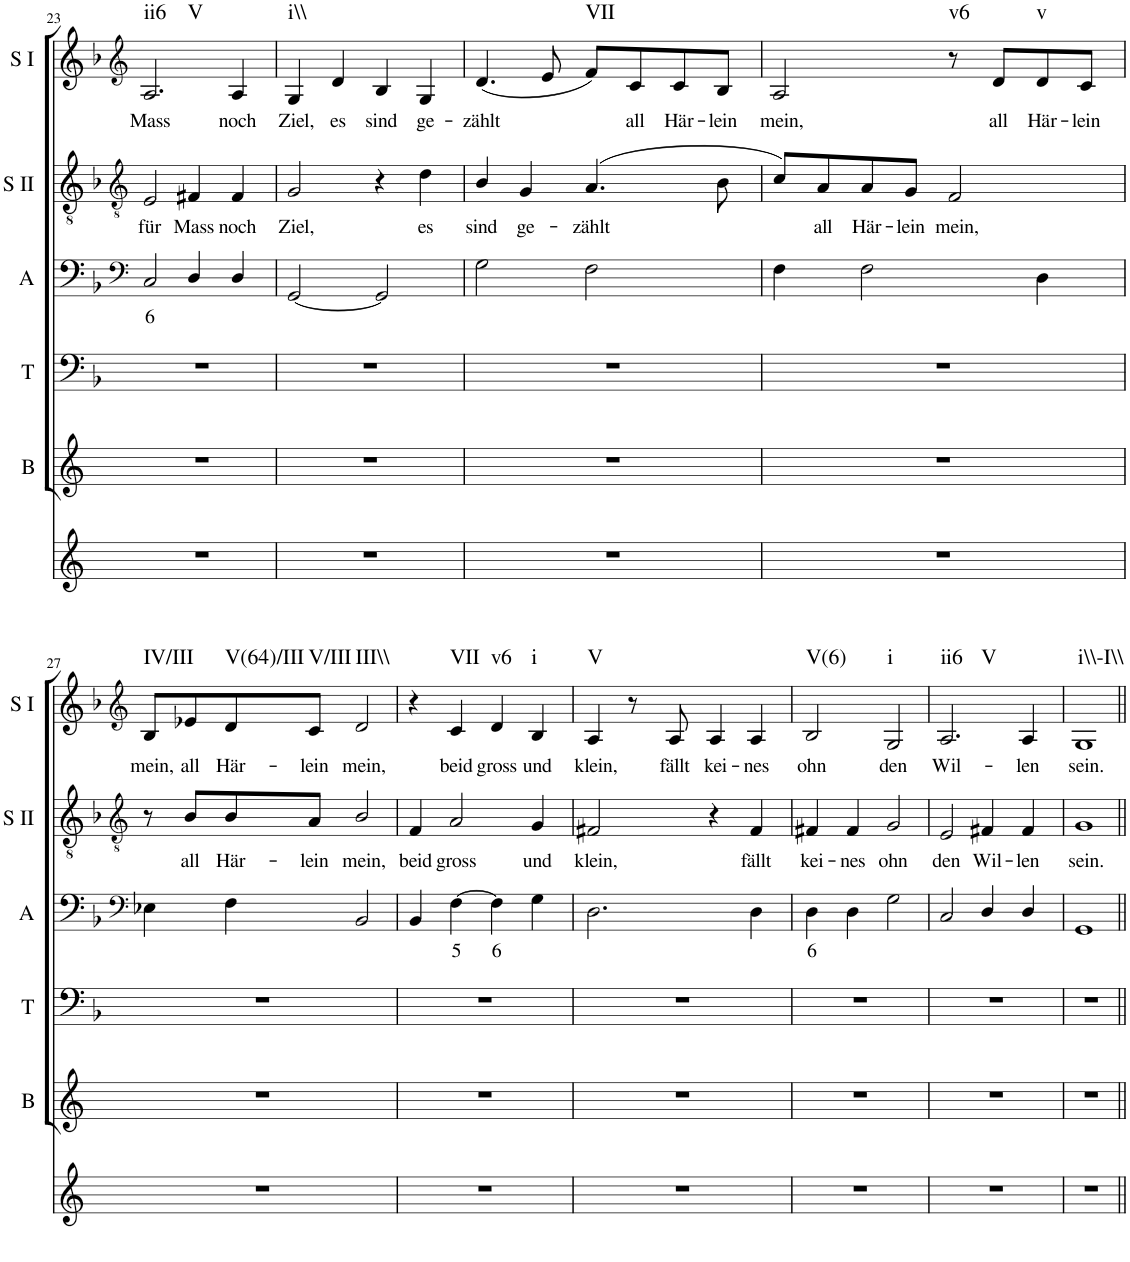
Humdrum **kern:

**kern	**kern	**kern	**kern	**text	**kern	**text	**kern	**text	**harte
*part6	*part5	*part4	*part3	*part3	*part2	*part2	*part1	*part1	*part1
*staff6	*staff5	*staff4	*staff3	*staff3	*staff2	*staff2	*staff1	*staff1	*
*I"Continuo	*I"Bass	*I"Tenor	*I"Alto	*	*I"Soprano II	*	*I"Soprano I	*	*
*	*I'B	*I'T	*I'A	*	*I'S II	*	*I'S I	*	*
!!LO:PB:g=z
*clefG2	*clefG2	*clefF4	*clefF4	*	*clefGv2	*	*clefG2	*	*
*k[]	*k[]	*k[b-]	*k[b-]	*	*k[b-]	*	*k[b-]	*	*
*M4/4	*M4/4	*M4/4	*M4/4	*	*M4/4	*	*M4/4	*	*
=23	=23	=23	=23	=23	=23	=23	=23	=23	=23
!	!	!	!	!LO:LY:b	!	!LO:LY:b	!	!LO:LY:b	!LO:H:n=1:kt=ii6
!	!	!	!	!	!	!	!	!	!LO:H:n=2:kt=V
1r	1r	1r	2C/	6	2E/	für	2.A/	Mass	N N
!	!	!	!	!	!	!LO:LY:b	!	!	!
.	.	.	4D/	.	4F#X/	Mass	.	.	.
!	!	!	!	!	!	!LO:LY:b	!	!LO:LY:b	!
.	.	.	4D/	.	4F#/	noch	4A/	noch	.
=24	=24	=24	=24	=24	=24	=24	=24	=24	=24
!	!	!	!	!	!	!LO:LY:b	!	!LO:LY:b	!LO:H:kt=i\\
1r	1r	1r	[2GG/	.	2G/	Ziel,	4G/	Ziel,	N
!	!	!	!	!	!	!	!	!LO:LY:b	!
.	.	.	.	.	.	.	4d/	es	.
!	!	!	!	!	!	!	!	!LO:LY:b	!
.	.	.	2GG/]	.	4r	.	4B-/	sind	.
!	!	!	!	!	!	!LO:LY:b	!	!LO:LY:b	!
.	.	.	.	.	4d\	es	4G/	ge-	.
=25	=25	=25	=25	=25	=25	=25	=25	=25	=25
!	!	!	!	!	!	!LO:LY:b	!	!LO:LY:b	!
1r	1r	1r	2G\	.	4B-/	sind	(4.d/	zählt	.
!	!	!	!	!	!	!LO:LY:b	!	!	!
.	.	.	.	.	4G/	ge-	.	.	.
.	.	.	.	.	.	.	8e/	.	.
!	!	!	!	!	!	!LO:LY:b	!	!	!LO:H:kt=VII
.	.	.	2F\	.	(4.A/	zählt	8f/L)	.	N
!	!	!	!	!	!	!	!	!LO:LY:b	!
.	.	.	.	.	.	.	8c/	all	.
!	!	!	!	!	!	!	!	!LO:LY:b	!
.	.	.	.	.	.	.	8c/	Här-	.
!	!	!	!	!	!	!	!	!LO:LY:b	!
.	.	.	.	.	8B-\	.	8B-/J	lein	.
=26	=26	=26	=26	=26	=26	=26	=26	=26	=26
!	!	!	!	!	!	!	!	!LO:LY:b	!
1r	1r	1r	4F\	.	8c/L)	.	2A/	mein,	.
!	!	!	!	!	!	!LO:LY:b	!	!	!
.	.	.	.	.	8A/	all	.	.	.
!	!	!	!	!	!	!LO:LY:b	!	!	!
.	.	.	2F\	.	8A/	Här-	.	.	.
!	!	!	!	!	!	!LO:LY:b	!	!	!
.	.	.	.	.	8G/J	lein	.	.	.
!	!	!	!	!	!	!LO:LY:b	!	!	!LO:H:kt=v6
.	.	.	.	.	2F/	mein,	8r	.	N
!	!	!	!	!	!	!	!	!LO:LY:b	!
.	.	.	.	.	.	.	8d/L	all	.
!	!	!	!	!	!	!	!	!LO:LY:b	!LO:H:kt=v
.	.	.	4D\	.	.	.	8d/	Här-	N
!	!	!	!	!	!	!	!	!LO:LY:b	!
.	.	.	.	.	.	.	8c/J	lein	.
!!LO:LB:g=z
=27	=27	=27	=27	=27	=27	=27	=27	=27	=27
*	*	*	*clefF4	*	*clefGv2	*	*clefG2	*	*
!	!	!	!	!	!	!	!	!LO:LY:b	!LO:H:kt=IV/III
1r	1r	1r	4E-X\	.	8r	.	8B-/L	mein,	N
!	!	!	!	!	!	!LO:LY:b	!	!LO:LY:b	!
.	.	.	.	.	8B-/L	all	8e-X/	all	.
!	!	!	!	!	!	!LO:LY:b	!	!LO:LY:b	!LO:H:kt=V(64)/III
.	.	.	4F\	.	8B-/	Här-	8d/	Här-	N
!	!	!	!	!	!	!LO:LY:b	!	!LO:LY:b	!LO:H:kt=V/III
.	.	.	.	.	8A/J	lein	8c/J	lein	N
!	!	!	!	!	!	!LO:LY:b	!	!LO:LY:b	!LO:H:kt=III\\
.	.	.	2BB-/	.	2B-/	mein,	2d/	mein,	N
=28	=28	=28	=28	=28	=28	=28	=28	=28	=28
!	!	!	!	!	!	!LO:LY:b	!	!	!
1r	1r	1r	4BB-/	.	4F/	beid	4r	.	.
!	!	!	!	!LO:LY:b	!	!LO:LY:b	!	!LO:LY:b	!LO:H:kt=VII
.	.	.	[4F\	5	2A/	gross	4c/	beid	N
!	!	!	!	!LO:LY:b	!	!	!	!LO:LY:b	!LO:H:kt=v6
.	.	.	4F\]	6	.	.	4d/	gross	N
!	!	!	!	!	!	!LO:LY:b	!	!LO:LY:b	!LO:H:kt=i
.	.	.	4G\	.	4G/	und	4B-/	und	N
=29	=29	=29	=29	=29	=29	=29	=29	=29	=29
!	!	!	!	!	!	!LO:LY:b	!	!LO:LY:b	!LO:H:kt=V
1r	1r	1r	2.D\	.	2F#X/	klein,	4A/	klein,	N
.	.	.	.	.	.	.	8r	.	.
!	!	!	!	!	!	!	!	!LO:LY:b	!
.	.	.	.	.	.	.	8A/	fällt	.
!	!	!	!	!	!	!	!	!LO:LY:b	!
.	.	.	.	.	4r	.	4A/	kei-	.
!	!	!	!	!	!	!LO:LY:b	!	!LO:LY:b	!
.	.	.	4D\	.	4F#/	fällt	4A/	nes	.
=30	=30	=30	=30	=30	=30	=30	=30	=30	=30
!	!	!	!	!LO:LY:b	!	!LO:LY:b	!	!LO:LY:b	!LO:H:kt=V(6)
1r	1r	1r	4D\	6	4F#X/	kei-	2B-/	ohn	N
!	!	!	!	!	!	!LO:LY:b	!	!	!
.	.	.	4D\	.	4F#/	nes	.	.	.
!	!	!	!	!	!	!LO:LY:b	!	!LO:LY:b	!LO:H:kt=i
.	.	.	2G\	.	2G/	ohn	2G/	den	N
=31	=31	=31	=31	=31	=31	=31	=31	=31	=31
!	!	!	!	!	!	!LO:LY:b	!	!LO:LY:b	!LO:H:n=1:kt=ii6
!	!	!	!	!	!	!	!	!	!LO:H:n=2:kt=V
1r	1r	1r	2C/	.	2E/	den	2.A/	Wil-	N N
!	!	!	!	!	!	!LO:LY:b	!	!	!
.	.	.	4D/	.	4F#X/	Wil-	.	.	.
!	!	!	!	!	!	!LO:LY:b	!	!LO:LY:b	!
.	.	.	4D/	.	4F#/	len	4A/	len	.
=32	=32	=32	=32	=32	=32	=32	=32	=32	=32
!	!	!	!	!	!	!LO:LY:b	!	!LO:LY:b	!LO:H:kt=i\\-I\\
1r	1r	1r	1GG	.	1G	sein.	1G	sein.	N
=||	=||	=||	=||	=||	=||	=||	=||	=||	=||
*-	*-	*-	*-	*-	*-	*-	*-	*-	*-
